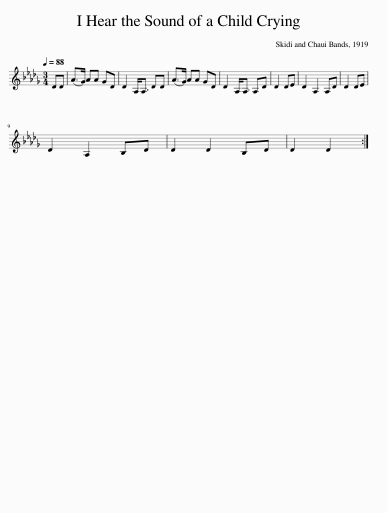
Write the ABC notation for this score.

X:1
L:1/8
Q:1/4=88
M:3/4
I:linebreak $
K:Db
V:1 treble
V:1
 DD | (A>G) AA GD | D2 A,<A, DD | (A>G) AA GD | D2 A,<A, A,D | %5
 D2 DE | D2 A,2 A,D | D2 DE |$ D2 A,2 B,D | D2 D2 B,D | %10
 D2 D2 :| %11
